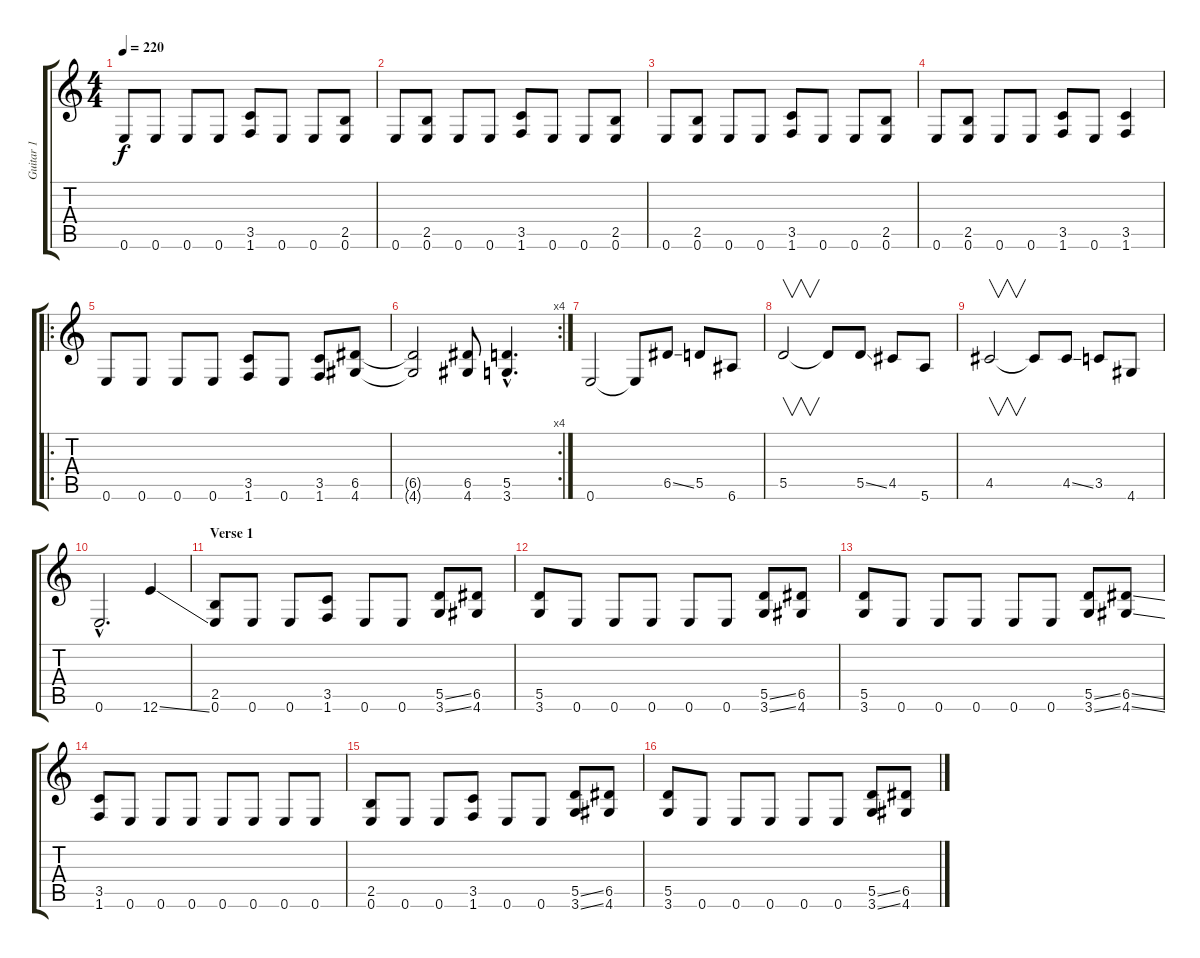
\track ("Guitar 1" "Guitar 1") {instrument distortionguitar}
\staff {score tabs}
\tuning (E4 B3 G3 D3 A2 E2) {hide}
\ts (4 4)
\tempo 220
\clef g2
\ks c
0.6.8{dy f} 0.6.8 0.6.8 0.6.8 (3.5 1.6).8 0.6.8 0.6.8 (2.5 0.6).8 |
0.6.8 (2.5 0.6).8 0.6.8 0.6.8 (3.5 1.6).8 0.6.8 0.6.8 (2.5 0.6).8 |
0.6.8 (2.5 0.6).8 0.6.8 0.6.8 (3.5 1.6).8 0.6.8 0.6.8 (2.5 0.6).8 |
0.6.8 (2.5 0.6).8 0.6.8 0.6.8 (3.5 1.6).8 0.6.8 (3.5 1.6).4 |
\ro
0.6.8 0.6.8 0.6.8 0.6.8 (3.5 1.6).8 0.6.8 (3.5 1.6).8 (6.5 4.6).8 |
\rc 4
(6.5{t} 4.6{t}).2 (6.5 4.6).8 (5.5{hac} 3.6{hac}).4{d} |
0.6.2 0.6{t}.8 6.5{ss}.8 5.5.8 6.6.8 |
5.5.2{v} 5.5{t}.8 5.5{ss}.8 4.5.8 5.6.8 |
4.5.2{v} 4.5{t}.8 4.5{ss}.8 3.5.8 4.6.8 |
0.6{hac}.2{d} 12.6{ss}.4 |
\section ("" "Verse 1")
(2.5 0.6).8 0.6.8 0.6.8 (3.5 1.6).8 0.6.8 0.6.8 (5.5{ss} 3.6{ss}).8 (6.5 4.6).8 |
(5.5 3.6).8 0.6.8 0.6.8 0.6.8 0.6.8 0.6.8 (5.5{ss} 3.6{ss}).8 (6.5 4.6).8 |
(5.5 3.6).8 0.6.8 0.6.8 0.6.8 0.6.8 0.6.8 (5.5{ss} 3.6{ss}).8 (6.5{ss} 4.6{ss}).8 |
(3.5 1.6).8 0.6.8 0.6.8 0.6.8 0.6.8 0.6.8 0.6.8 0.6.8 |
(2.5 0.6).8 0.6.8 0.6.8 (3.5 1.6).8 0.6.8 0.6.8 (5.5{ss} 3.6{ss}).8 (6.5 4.6).8 |
(5.5 3.6).8 0.6.8 0.6.8 0.6.8 0.6.8 0.6.8 (5.5{ss} 3.6{ss}).8 (6.5 4.6).8
